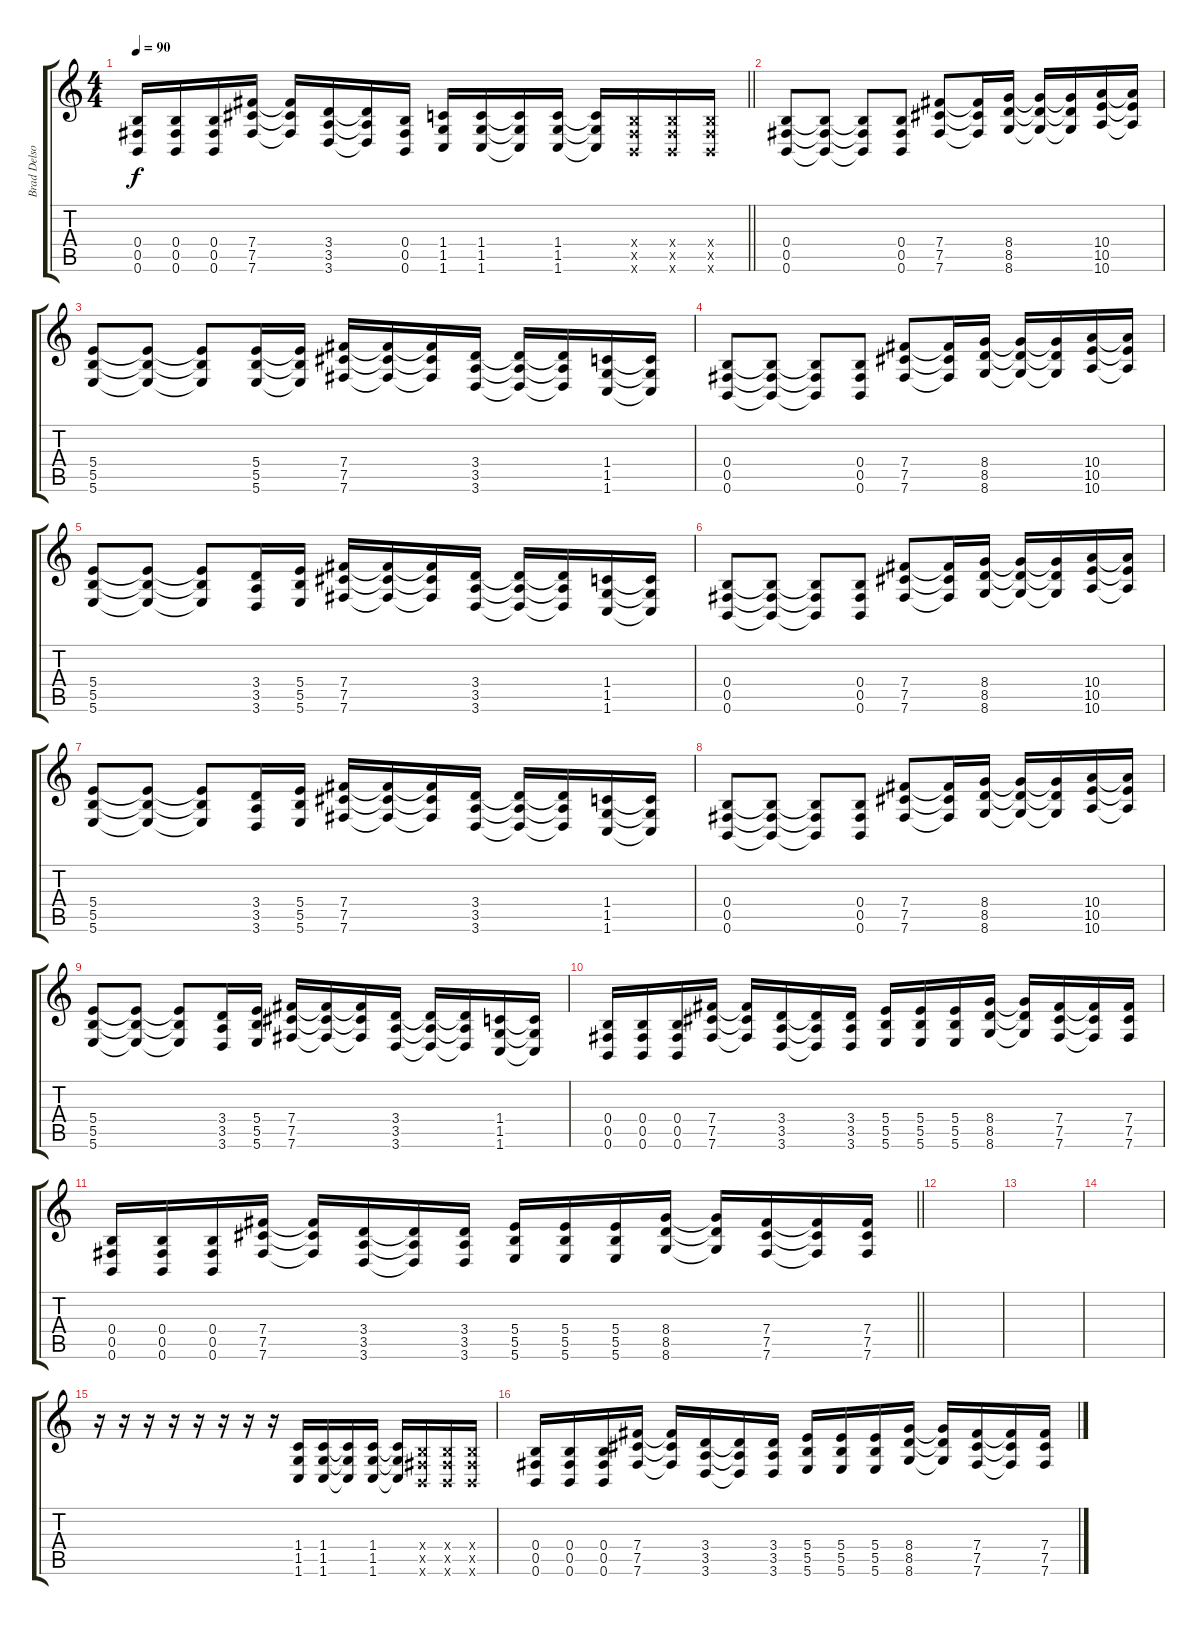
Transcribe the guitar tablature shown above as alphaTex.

\track ("Brad Delson - Guitar Effects" "Brad Delso") {instrument distortionguitar}
\staff {score tabs}
\tuning (Db4 Ab3 E3 B2 Gb2 B1) {hide}
\ts (4 4)
\tempo 90
\clef g2
\barLineRight lightlight
\ks c
(0.4 0.5 0.6).16{dy f} (0.4 0.5 0.6).16 (0.4 0.5 0.6).16 (7.4 7.5 7.6).16 (7.4{t} 7.5{t} 7.6{t}).16 (3.4 3.5 3.6).16 (3.4{t} 3.5{t} 3.6{t}).16 (0.4 0.5 0.6).16 (1.4 1.5 1.6).16 (1.4 1.5 1.6).16 (1.4{t} 1.5{t} 1.6{t}).16 (1.4 1.5 1.6).16 (1.4{t} 1.5{t} 1.6{t}).16 (0.4{x} 0.5{x} 0.6{x}).16 (0.4{x} 0.5{x} 0.6{x}).16 (0.4{x} 0.5{x} 0.6{x}).16 |
(0.4 0.5 0.6).8 (0.4{t} 0.5{t} 0.6{t}).8 (0.4{t} 0.5{t} 0.6{t}).8 (0.4 0.5 0.6).8 (7.4 7.5 7.6).8 (7.4{t} 7.5{t} 7.6{t}).16 (8.4 8.5 8.6).16 (8.4{t} 8.5{t} 8.6{t}).16 (8.4{t} 8.5{t} 8.6{t}).16 (10.4 10.5 10.6).16 (10.4{t} 10.5{t} 10.6{t}).16 |
(5.4 5.5 5.6).8 (5.4{t} 5.5{t} 5.6{t}).8 (5.4{t} 5.5{t} 5.6{t}).8 (5.4 5.5 5.6).16 (5.4{t} 5.5{t} 5.6{t}).16 (7.4 7.5 7.6).16 (7.4{t} 7.5{t} 7.6{t}).16 (7.4{t} 7.5{t} 7.6{t}).16 (3.4 3.5 3.6).16 (3.4{t} 3.5{t} 3.6{t}).16 (3.4{t} 3.5{t} 3.6{t}).16 (1.4 1.5 1.6).16 (1.4{t} 1.5{t} 1.6{t}).16 |
(0.4 0.5 0.6).8 (0.4{t} 0.5{t} 0.6{t}).8 (0.4{t} 0.5{t} 0.6{t}).8 (0.4 0.5 0.6).8 (7.4 7.5 7.6).8 (7.4{t} 7.5{t} 7.6{t}).16 (8.4 8.5 8.6).16 (8.4{t} 8.5{t} 8.6{t}).16 (8.4{t} 8.5{t} 8.6{t}).16 (10.4 10.5 10.6).16 (10.4{t} 10.5{t} 10.6{t}).16 |
(5.4 5.5 5.6).8 (5.4{t} 5.5{t} 5.6{t}).8 (5.4{t} 5.5{t} 5.6{t}).8 (3.4 3.5 3.6).16 (5.4 5.5 5.6).16 (7.4 7.5 7.6).16 (7.4{t} 7.5{t} 7.6{t}).16 (7.4{t} 7.5{t} 7.6{t}).16 (3.4 3.5 3.6).16 (3.4{t} 3.5{t} 3.6{t}).16 (3.4{t} 3.5{t} 3.6{t}).16 (1.4 1.5 1.6).16 (1.4{t} 1.5{t} 1.6{t}).16 |
(0.4 0.5 0.6).8 (0.4{t} 0.5{t} 0.6{t}).8 (0.4{t} 0.5{t} 0.6{t}).8 (0.4 0.5 0.6).8 (7.4 7.5 7.6).8 (7.4{t} 7.5{t} 7.6{t}).16 (8.4 8.5 8.6).16 (8.4{t} 8.5{t} 8.6{t}).16 (8.4{t} 8.5{t} 8.6{t}).16 (10.4 10.5 10.6).16 (10.4{t} 10.5{t} 10.6{t}).16 |
(5.4 5.5 5.6).8 (5.4{t} 5.5{t} 5.6{t}).8 (5.4{t} 5.5{t} 5.6{t}).8 (3.4 3.5 3.6).16 (5.4 5.5 5.6).16 (7.4 7.5 7.6).16 (7.4{t} 7.5{t} 7.6{t}).16 (7.4{t} 7.5{t} 7.6{t}).16 (3.4 3.5 3.6).16 (3.4{t} 3.5{t} 3.6{t}).16 (3.4{t} 3.5{t} 3.6{t}).16 (1.4 1.5 1.6).16 (1.4{t} 1.5{t} 1.6{t}).16 |
(0.4 0.5 0.6).8 (0.4{t} 0.5{t} 0.6{t}).8 (0.4{t} 0.5{t} 0.6{t}).8 (0.4 0.5 0.6).8 (7.4 7.5 7.6).8 (7.4{t} 7.5{t} 7.6{t}).16 (8.4 8.5 8.6).16 (8.4{t} 8.5{t} 8.6{t}).16 (8.4{t} 8.5{t} 8.6{t}).16 (10.4 10.5 10.6).16 (10.4{t} 10.5{t} 10.6{t}).16 |
(5.4 5.5 5.6).8 (5.4{t} 5.5{t} 5.6{t}).8 (5.4{t} 5.5{t} 5.6{t}).8 (3.4 3.5 3.6).16 (5.4 5.5 5.6).16 (7.4 7.5 7.6).16 (7.4{t} 7.5{t} 7.6{t}).16 (7.4{t} 7.5{t} 7.6{t}).16 (3.4 3.5 3.6).16 (3.4{t} 3.5{t} 3.6{t}).16 (3.4{t} 3.5{t} 3.6{t}).16 (1.4 1.5 1.6).16 (1.4{t} 1.5{t} 1.6{t}).16 |
(0.4 0.5 0.6).16 (0.4 0.5 0.6).16 (0.4 0.5 0.6).16 (7.4 7.5 7.6).16 (7.4{t} 7.5{t} 7.6{t}).16 (3.4 3.5 3.6).16 (3.4{t} 3.5{t} 3.6{t}).16 (3.4 3.5 3.6).16 (5.4 5.5 5.6).16 (5.4 5.5 5.6).16 (5.4 5.5 5.6).16 (8.4 8.5 8.6).16 (8.4{t} 8.5{t} 8.6{t}).16 (7.4 7.5 7.6).16 (7.4{t} 7.5{t} 7.6{t}).16 (7.4 7.5 7.6).16 |
\barLineRight lightlight
(0.4 0.5 0.6).16 (0.4 0.5 0.6).16 (0.4 0.5 0.6).16 (7.4 7.5 7.6).16 (7.4{t} 7.5{t} 7.6{t}).16 (3.4 3.5 3.6).16 (3.4{t} 3.5{t} 3.6{t}).16 (3.4 3.5 3.6).16 (5.4 5.5 5.6).16 (5.4 5.5 5.6).16 (5.4 5.5 5.6).16 (8.4 8.5 8.6).16 (8.4{t} 8.5{t} 8.6{t}).16 (7.4 7.5 7.6).16 (7.4{t} 7.5{t} 7.6{t}).16 (7.4 7.5 7.6).16 |
|
|
|
r.16 r.16 r.16 r.16 r.16 r.16 r.16 r.16 (1.4 1.5 1.6).16 (1.4 1.5 1.6).16 (1.4{t} 1.5{t} 1.6{t}).16 (1.4 1.5 1.6).16 (1.4{t} 1.5{t} 1.6{t}).16 (0.4{x} 0.5{x} 0.6{x}).16 (0.4{x} 0.5{x} 0.6{x}).16 (0.4{x} 0.5{x} 0.6{x}).16 |
(0.4 0.5 0.6).16 (0.4 0.5 0.6).16 (0.4 0.5 0.6).16 (7.4 7.5 7.6).16 (7.4{t} 7.5{t} 7.6{t}).16 (3.4 3.5 3.6).16 (3.4{t} 3.5{t} 3.6{t}).16 (3.4 3.5 3.6).16 (5.4 5.5 5.6).16 (5.4 5.5 5.6).16 (5.4 5.5 5.6).16 (8.4 8.5 8.6).16 (8.4{t} 8.5{t} 8.6{t}).16 (7.4 7.5 7.6).16 (7.4{t} 7.5{t} 7.6{t}).16 (7.4 7.5 7.6).16
